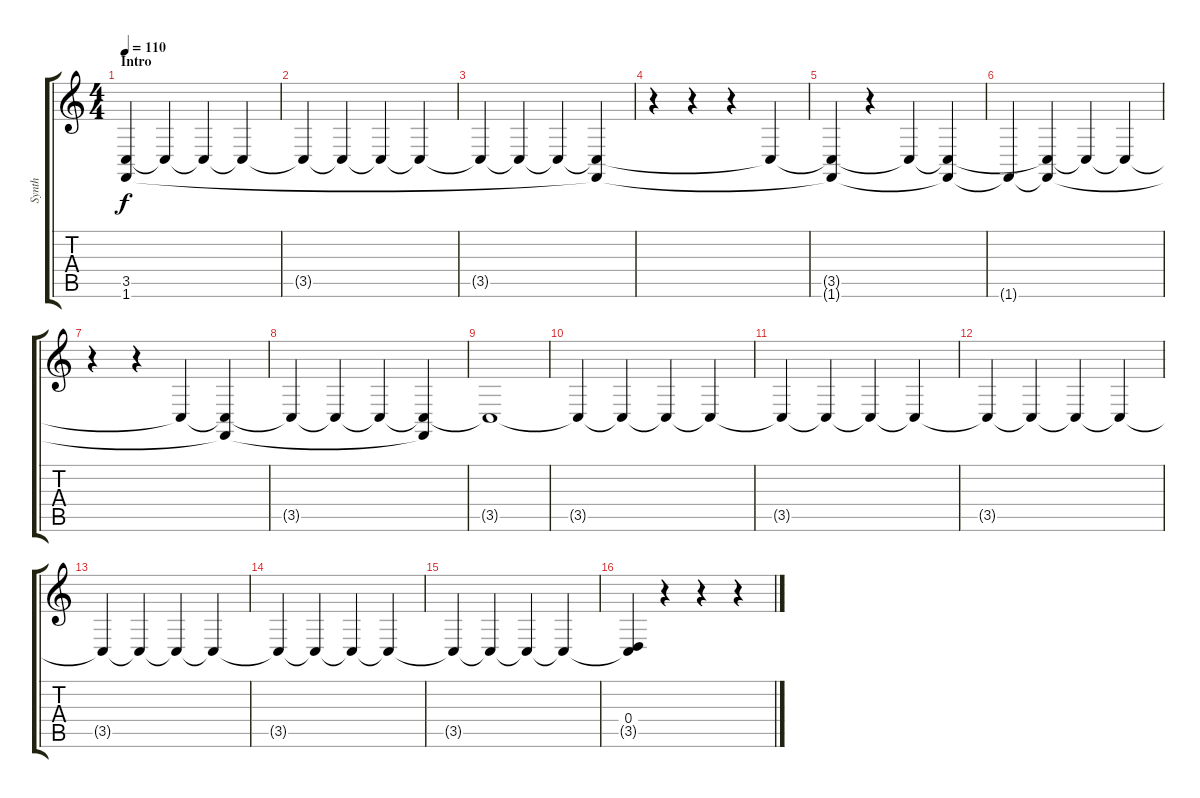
\track ("Synth" "Synth") {instrument pad2warm}
\staff {score tabs}
\tuning (E4 B3 G3 D3 A2 E2) {hide}
\ts (4 4)
\section ("" "Intro")
\tempo 110
\clef g2
\ks c
(3.5 1.6).4{dy f instrument pad2warm} 3.5{t}.4 3.5{t}.4 3.5{t}.4 |
3.5{t}.4 3.5{t}.4 3.5{t}.4 3.5{t}.4 |
3.5{t}.4 3.5{t}.4 3.5{t}.4 (3.5{t} 1.6{t}).4 |
r.4 r.4 r.4 3.5{t}.4 |
(3.5{t} 1.6{t}).4 r.4 3.5{t}.4 (3.5{t} 1.6{t}).4 |
1.6{t}.4 (3.5{t} 1.6{t}).4 3.5{t}.4 3.5{t}.4 |
r.4 r.4 3.5{t}.4 (3.5{t} 1.6{t}).4 |
3.5{t}.4 3.5{t}.4 3.5{t}.4 (3.5{t} 1.6{t}).4 |
3.5{t}.1 |
3.5{t}.4 3.5{t}.4 3.5{t}.4 3.5{t}.4 |
3.5{t}.4 3.5{t}.4 3.5{t}.4 3.5{t}.4 |
3.5{t}.4 3.5{t}.4 3.5{t}.4 3.5{t}.4 |
3.5{t}.4 3.5{t}.4 3.5{t}.4 3.5{t}.4 |
3.5{t}.4 3.5{t}.4 3.5{t}.4 3.5{t}.4 |
3.5{t}.4 3.5{t}.4 3.5{t}.4 3.5{t}.4 |
(0.4 3.5{t}).4 r.4 r.4 r.4
